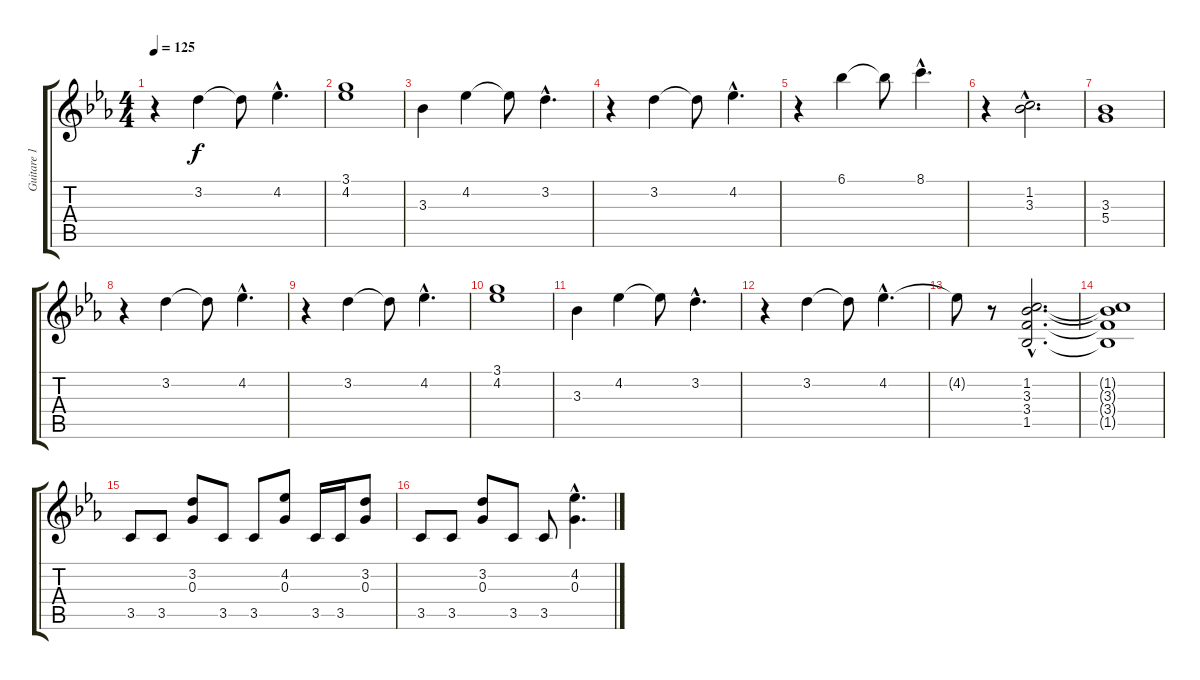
\track ("Guitare 1" "Guitare 1") {instrument distortionguitar}
\staff {score tabs}
\tuning (E4 B3 G3 D3 A2 E2) {hide}
\ts (4 4)
\tempo 125
\clef g2
\ks eb
r.4{dy f} 3.2.4 3.2{t}.8 4.2{hac}.4{d} |
(3.1 4.2).1 |
3.3.4 4.2.4 4.2{t}.8 3.2{hac}.4{d} |
r.4 3.2.4 3.2{t}.8 4.2{hac}.4{d} |
r.4 6.1.4 6.1{t}.8 8.1{hac}.4{d} |
r.4 (1.2{hac} 3.3{hac}).2{d} |
(3.3 5.4).1 |
r.4 3.2.4 3.2{t}.8 4.2{hac}.4{d} |
r.4 3.2.4 3.2{t}.8 4.2{hac}.4{d} |
(3.1 4.2).1 |
3.3.4 4.2.4 4.2{t}.8 3.2{hac}.4{d} |
r.4 3.2.4 3.2{t}.8 4.2{hac}.4{d} |
4.2{t}.8 r.8 (1.2{hac} 3.3{hac} 3.4{hac} 1.5{hac}).2{d} |
(1.2{t} 3.3{t} 3.4{t} 1.5{t}).1 |
3.5.8 3.5.8 (3.2 0.3).8 3.5.8 3.5.8 (4.2 0.3).8 3.5.16 3.5.16 (3.2 0.3).8 |
3.5.8 3.5.8 (3.2 0.3).8 3.5.8 3.5.8 (4.2{hac} 0.3{hac}).4{d}
